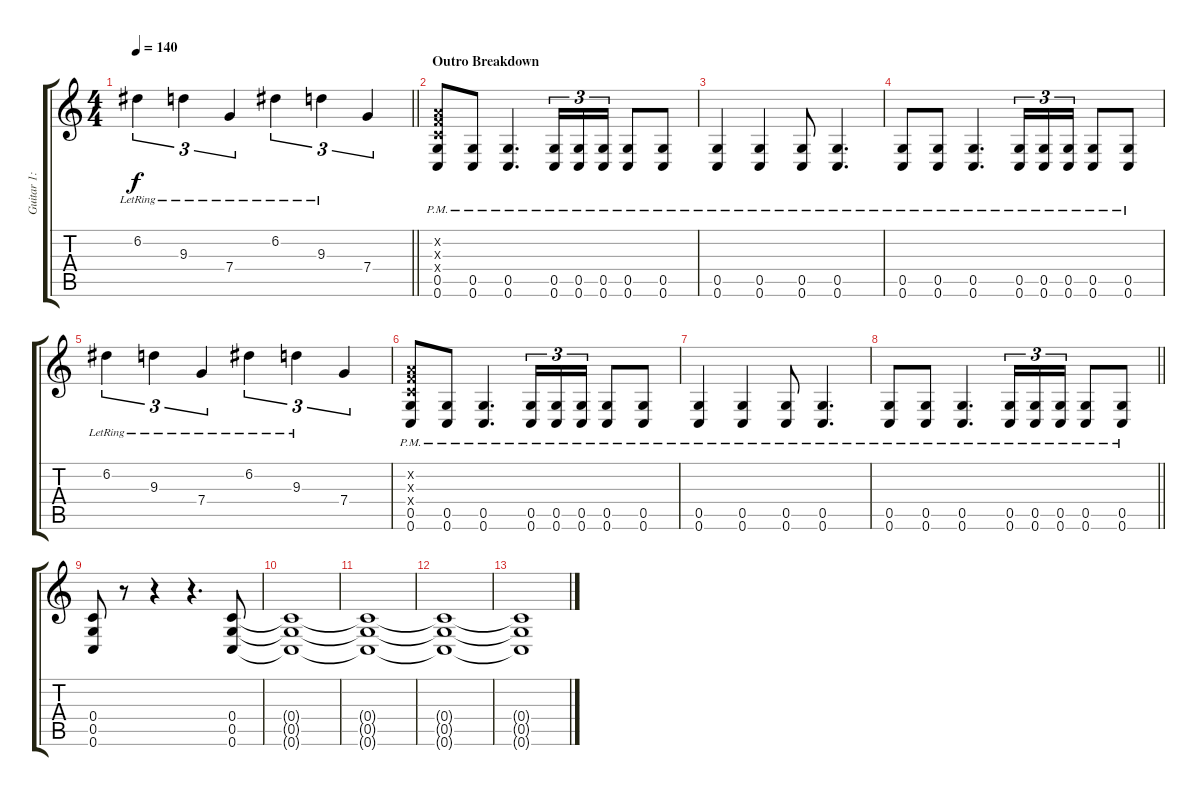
\track ("Guitar 1: Simon" "Guitar 1: ") {instrument distortionguitar}
\staff {score tabs}
\tuning (D4 A3 F3 C3 G2 C2) {hide}
\ts (4 4)
\tempo 140
\clef g2
\barLineRight lightlight
\ks c
6.2{lr}.4{tu (3 2) dy f} 9.3{lr}.4{tu (3 2)} 7.4{lr}.4{tu (3 2)} 6.2{lr}.4{tu (3 2)} 9.3{lr}.4{tu (3 2)} 7.4.4{tu (3 2)} |
\section ("" "Outro Breakdown")
(0.2{x} 0.3{x} 0.4{x} 0.5{pm} 0.6).8 (0.5{pm} 0.6).8 (0.5{pm} 0.6).4{d} (0.5{pm} 0.6).16{tu (3 2)} (0.5{pm} 0.6).16{tu (3 2)} (0.5{pm} 0.6).16{tu (3 2)} (0.5{pm} 0.6).8 (0.5{pm} 0.6).8 |
(0.5{pm} 0.6).4 (0.5{pm} 0.6).4 (0.5{pm} 0.6).8 (0.5{pm} 0.6).4{d} |
(0.5{pm} 0.6).8 (0.5{pm} 0.6).8 (0.5{pm} 0.6).4{d} (0.5{pm} 0.6).16{tu (3 2)} (0.5{pm} 0.6).16{tu (3 2)} (0.5{pm} 0.6).16{tu (3 2)} (0.5{pm} 0.6).8 (0.5{pm} 0.6).8 |
6.2{lr}.4{tu (3 2)} 9.3{lr}.4{tu (3 2)} 7.4{lr}.4{tu (3 2)} 6.2{lr}.4{tu (3 2)} 9.3{lr}.4{tu (3 2)} 7.4.4{tu (3 2)} |
(0.2{x} 0.3{x} 0.4{x} 0.5{pm} 0.6).8 (0.5{pm} 0.6).8 (0.5{pm} 0.6).4{d} (0.5{pm} 0.6).16{tu (3 2)} (0.5{pm} 0.6).16{tu (3 2)} (0.5{pm} 0.6).16{tu (3 2)} (0.5{pm} 0.6).8 (0.5{pm} 0.6).8 |
(0.5{pm} 0.6).4 (0.5{pm} 0.6).4 (0.5{pm} 0.6).8 (0.5{pm} 0.6).4{d} |
\barLineRight lightlight
(0.5{pm} 0.6).8 (0.5{pm} 0.6).8 (0.5{pm} 0.6).4{d} (0.5{pm} 0.6).16{tu (3 2)} (0.5{pm} 0.6).16{tu (3 2)} (0.5{pm} 0.6).16{tu (3 2)} (0.5{pm} 0.6).8 (0.5{pm} 0.6).8 |
(0.4 0.5 0.6).8 r.8 r.4 r.4{d} (0.4 0.5 0.6).8 |
(0.4{t} 0.5{t} 0.6{t}).1 |
(0.4{t} 0.5{t} 0.6{t}).1 |
(0.4{t} 0.5{t} 0.6{t}).1{volume 0} |
(0.4{t} 0.5{t} 0.6{t}).1
